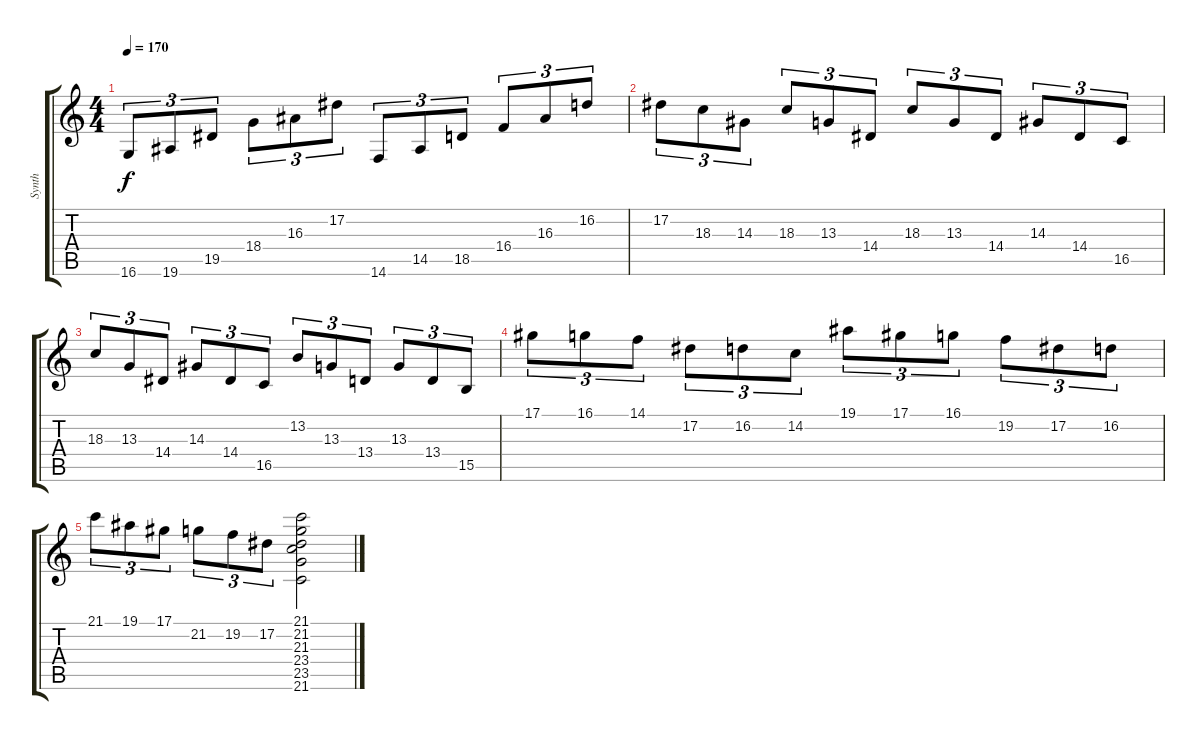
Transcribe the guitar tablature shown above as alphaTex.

\track ("Synth" "Synth") {instrument vibraphone}
\staff {score tabs}
\tuning (Eb4 Bb3 Gb3 Db3 Ab2 Eb2) {hide}
\ts (4 4)
\tempo 170
\clef g2
\ks c
16.6.8{tu (3 2) dy f} 19.6.8{tu (3 2)} 19.5.8{tu (3 2)} 18.4.8{tu (3 2)} 16.3.8{tu (3 2)} 17.2.8{tu (3 2)} 14.6.8{tu (3 2)} 14.5.8{tu (3 2)} 18.5.8{tu (3 2)} 16.4.8{tu (3 2)} 16.3.8{tu (3 2)} 16.2.8{tu (3 2)} |
17.2.8{tu (3 2)} 18.3.8{tu (3 2)} 14.3.8{tu (3 2)} 18.3.8{tu (3 2)} 13.3.8{tu (3 2)} 14.4.8{tu (3 2)} 18.3.8{tu (3 2)} 13.3.8{tu (3 2)} 14.4.8{tu (3 2)} 14.3.8{tu (3 2)} 14.4.8{tu (3 2)} 16.5.8{tu (3 2)} |
18.3.8{tu (3 2)} 13.3.8{tu (3 2)} 14.4.8{tu (3 2)} 14.3.8{tu (3 2)} 14.4.8{tu (3 2)} 16.5.8{tu (3 2)} 13.2.8{tu (3 2)} 13.3.8{tu (3 2)} 13.4.8{tu (3 2)} 13.3.8{tu (3 2)} 13.4.8{tu (3 2)} 15.5.8{tu (3 2)} |
17.1.8{tu (3 2)} 16.1.8{tu (3 2)} 14.1.8{tu (3 2)} 17.2.8{tu (3 2)} 16.2.8{tu (3 2)} 14.2.8{tu (3 2)} 19.1.8{tu (3 2)} 17.1.8{tu (3 2)} 16.1.8{tu (3 2)} 19.2.8{tu (3 2)} 17.2.8{tu (3 2)} 16.2.8{tu (3 2)} |
21.1.8{tu (3 2)} 19.1.8{tu (3 2)} 17.1.8{tu (3 2)} 21.2.8{tu (3 2)} 19.2.8{tu (3 2)} 17.2.8{tu (3 2)} (21.1 21.2 21.3 23.4 23.5 21.6).2
